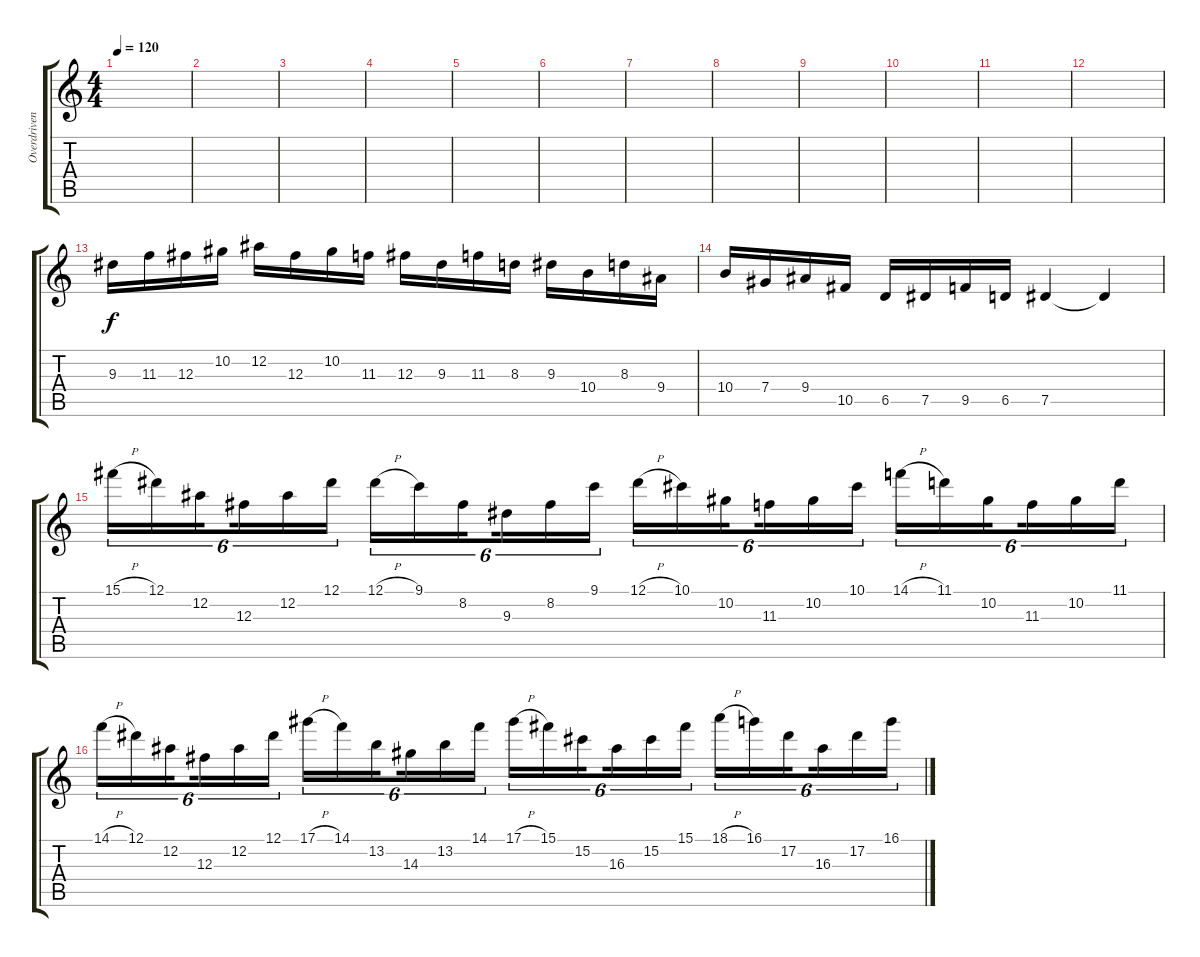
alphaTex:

\track ("Overdriven Guitar2 (Solo)" "Overdriven") {instrument overdrivenguitar}
\staff {score tabs}
\tuning (Eb4 Bb3 Gb3 Db3 Ab2 Eb2) {hide}
\ts (4 4)
\tempo 120
\clef g2
\ks c
|
|
|
|
|
|
|
|
|
|
|
|
9.3.16 11.3.16 12.3.16 10.2.16 12.2.16 12.3.16 10.2.16 11.3.16 12.3.16 9.3.16 11.3.16 8.3.16 9.3.16 10.4.16 8.3.16 9.4.16 |
10.4.16 7.4.16 9.4.16 10.5.16 6.5.16 7.5.16 9.5.16 6.5.16 7.5.4 7.5{t}.4 |
15.1{h}.16{tu (6 4) volume 16 balance 8} 12.1.16{tu (6 4)} 12.2.16{tu (6 4) beam splitsecondary} 12.3.16{tu (6 4)} 12.2.16{tu (6 4)} 12.1.16{tu (6 4)} 12.1{h}.16{tu (6 4)} 9.1.16{tu (6 4)} 8.2.16{tu (6 4) beam splitsecondary} 9.3.16{tu (6 4)} 8.2.16{tu (6 4)} 9.1.16{tu (6 4)} 12.1{h}.16{tu (6 4)} 10.1.16{tu (6 4)} 10.2.16{tu (6 4) beam splitsecondary} 11.3.16{tu (6 4)} 10.2.16{tu (6 4)} 10.1.16{tu (6 4)} 14.1{h}.16{tu (6 4)} 11.1.16{tu (6 4)} 10.2.16{tu (6 4) beam splitsecondary} 11.3.16{tu (6 4)} 10.2.16{tu (6 4)} 11.1.16{tu (6 4)} |
14.1{h}.16{tu (6 4) volume 16 balance 8} 12.1.16{tu (6 4)} 12.2.16{tu (6 4) beam splitsecondary} 12.3.16{tu (6 4)} 12.2.16{tu (6 4)} 12.1.16{tu (6 4)} 17.1{h}.16{tu (6 4)} 14.1.16{tu (6 4)} 13.2.16{tu (6 4) beam splitsecondary} 14.3.16{tu (6 4)} 13.2.16{tu (6 4)} 14.1.16{tu (6 4)} 17.1{h}.16{tu (6 4)} 15.1.16{tu (6 4)} 15.2.16{tu (6 4) beam splitsecondary} 16.3.16{tu (6 4)} 15.2.16{tu (6 4)} 15.1.16{tu (6 4)} 18.1{h}.16{tu (6 4)} 16.1.16{tu (6 4)} 17.2.16{tu (6 4) beam splitsecondary} 16.3.16{tu (6 4)} 17.2.16{tu (6 4)} 16.1.16{tu (6 4)}
